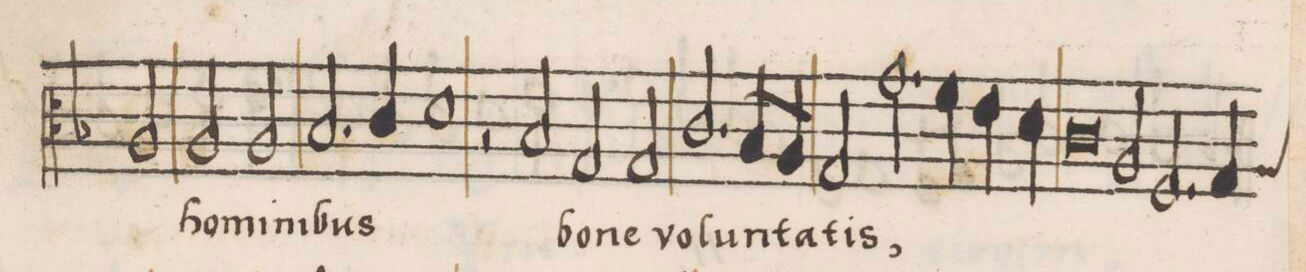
**kern	**text
*I"ALTVS	*
*clefC3	*
*k[b-]	*
*met(C|)	*
*M2/1	*
2A/	ho-
2A/	-mi-
2A/	-ni-
=5-	=5-
2.B-/	-bus
4c/	.
1d\	.
=6-	=6-
2r	.
2B-/	bo-
2G/	-ne
2G/	vo-
=7-	=7-
2.c/	-lun-
8B-/L	-ta-
8A/J	.
2G/	-tis,
*2\right	*
2.g\	.
=8-	=8-
4f\	.
4e\	.
4d\	.
0c\	.
=9-	=9-
2A/	.
2.F/	.
=10-	=10-
*custos:A	*
4G/	.
*-	*-
